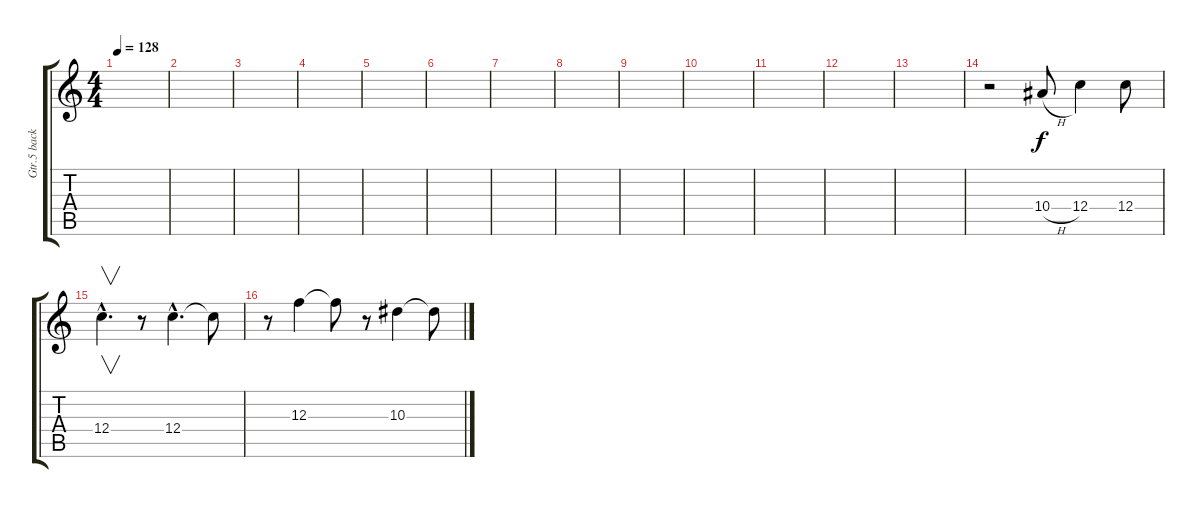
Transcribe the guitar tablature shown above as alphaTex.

\track ("Gtr.5 backward gtr." "Gtr.5 back") {instrument distortionguitar}
\staff {score tabs}
\tuning (D4 A3 F3 C3 G2 C2) {hide}
\ts (4 4)
\tempo 128
\clef g2
\ks c
|
|
|
|
|
|
|
|
|
|
|
|
|
r.2 10.4{h}.8 12.4.4 12.4.8 |
12.4{hac}.4{v d} r.8 12.4{hac}.4{d} 12.4{t}.8 |
r.8 12.3.4 12.3{t}.8 r.8 10.3.4 10.3{t}.8
